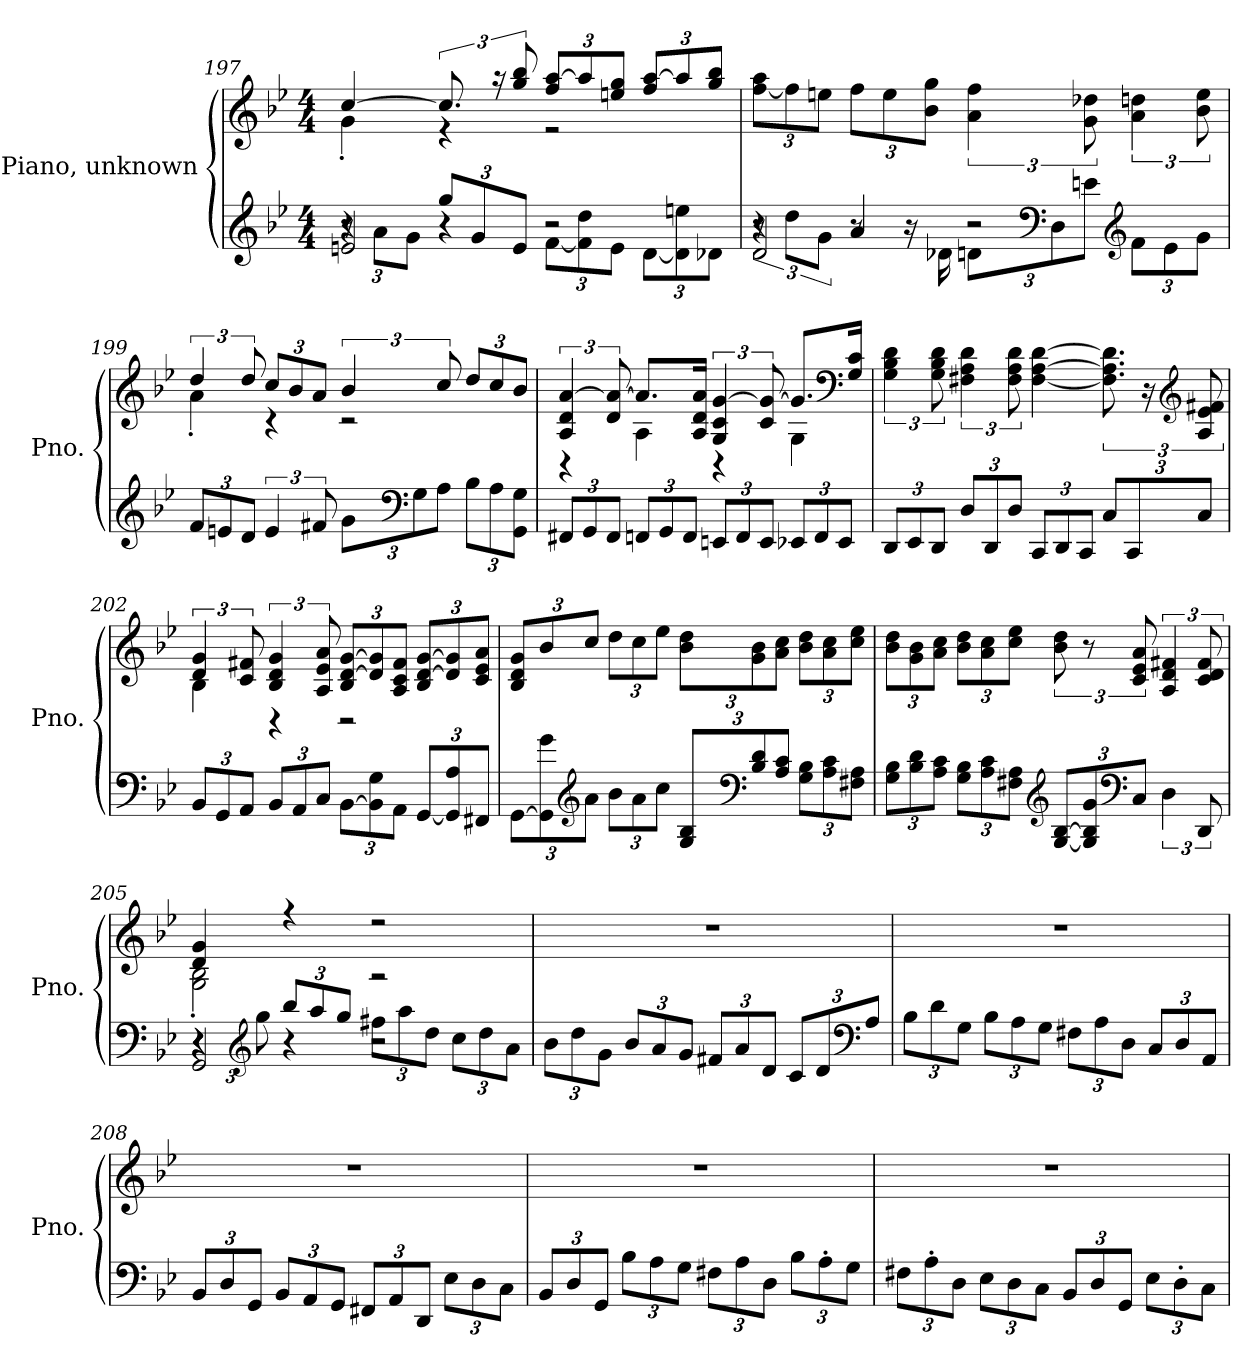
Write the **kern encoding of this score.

**kern	**kern
*part1	*part1
*staff2	*staff1
*I"Piano, unknown	*
*I'Pno.	*
!!LO:LB:g=z
*clefG2	*clefG2
*k[b-e-]	*k[b-e-]
*M4/4	*M4/4
=197	=197
*^	*^
*	*^	*	*
4r	12r	2en/	[4cc/	4g'\
.	12a\L	.	.	.
.	12g\J	.	.	.
*Xbrackettup	*	*	*	*
12gg/L	4r	.	12.cc/]	4r
12g/	.	.	.	.
.	.	.	24r	.
12e/J	.	.	12gg/ 12bb-/	.
*	*	*	*Xbrackettup	*
2r	[12f\L	2r	12ff/ [12aa/L	2r
.	12f\] 12dd\	.	12aa/]	.
.	12e\J	.	12een/ 12gg/J	.
.	[12d\L	.	12ff/ [12aa/L	.
.	12d\] 12een\	.	12aa/]	.
.	12d-X\J	.	12gg/ 12bb-/J	.
*	*	*	*v	*v
=198	=198	=198	=198
*	*brackettup	*	*
4r	12r	2d/	[12ff\ 12aa\L
.	12dd\L	.	12ff\]
.	12g\J	.	12een\J
4a/	8r	.	12ff\L
.	.	.	12ee\
.	16r	.	.
.	.	.	12b-\ 12gg\J
.	16d-X\	.	.
*	*Xbrackettup	*	*brackettup
2r	12dn\L	2r	6a\ 6ff\
*clefF4	*	*	*
.	12D\	.	.
.	12en\J	.	12g\ 12dd-X\
*clefG2	*	*	*
.	12f\L	.	6a\ 6ddn\
.	12e\	.	.
.	12g\J	.	12b-\ 12ee\
*v	*v	*v	*
!!LO:LB:g=z
=199	=199
*	*^
12f/L	6dd/	4a'\
12en/	.	.
12d/J	12dd/	.
*brackettup	*Xbrackettup	*
6e/	12cc/L	4r
.	12b-/	.
12f#X/	12a/J	.
*Xbrackettup	*brackettup	*
12g\L	6b-/	2r
*clefF4	*	*
12G\	.	.
12A\J	12cc/	.
*	*Xbrackettup	*
12B-\L	12dd/L	.
12A\	12cc/	.
12GG\ 12G\J	12b-/J	.
=200	=200	=200
*	*brackettup	*
12FF#X/L	6A/ 6d/ [6a/	4r
12GG/	.	.
12FF#/J	12d/ 12a/_	.
12FFn/L	8.a/L]	4A\
12GG/	.	.
12FF/J	.	.
.	16A/ 16d/ 16a/Jk	.
12EEn/L	6G/ 6c/ [6g/	4r
12FF/	.	.
12EE/J	12c/ 12g/_	.
12EE-X/L	8.g/L]	4G\
12FF/	.	.
12EE-/J	.	.
*	*clefF4	*
.	16G/ 16c/Jk	.
*	*v	*v
!!LO:LB:g=z
=201	=201
12DD/L	6G\ 6B-\ 6d\
12EE-/	.
12DD/J	12G\ 12B-\ 12d\
12D/L	6F#X\ 6A\ 6d\
12DD/	.
12D/J	12F#\ 12A\ 12d\
12CC/L	[4F#\ [4A\ [4d\
12DD/	.
12CC/J	.
12C/L	12.F#\] 12.A\] 12.d\]
12CC/	.
.	24r
*	*clefG2
12C/J	12A/ 12e-/ 12f#X/
=202	=202
*	*^
12BB-/L	6d/ 6g/	4B-\
12GG/	.	.
12AA/J	12c/ 12f#X/	.
12BB-/L	6B-/ 6d/ 6g/	4r
12AA/	.	.
12C/J	12A/ 12e-/ 12a/	.
*	*Xbrackettup	*
[12BB-\L	12B-/ [12d/ [12g/L	2r
12BB-\] 12G\	12d/] 12g/]	.
12AA\J	12A/ 12c/ 12f#/J	.
[12GG/L	12B-/ [12d/ [12g/L	.
12GG/] 12A/	12d/] 12g/]	.
12FF#X/J	12c/ 12e-/ 12a/J	.
*	*v	*v
!!LO:LB:g=z
=203	=203
[12GG\L	12B-/ 12d/ 12g/L
12GG\] 12g\	12b-/
*clefG2	*
12a\J	12cc/J
12b-\L	12dd\L
12a\	12cc\
12cc\J	12ee-\J
12G/ 12B-/L	12b-\ 12dd\L
*clefF4	*
12B-/ 12d/	12g\ 12b-\
12A/ 12c/J	12a\ 12cc\J
12G\ 12B-\L	12b-\ 12dd\L
12A\ 12c\	12a\ 12cc\
12F#X\ 12A\J	12cc\ 12ee-\J
=204	=204
12G\ 12B-\L	12b-\ 12dd\L
12B-\ 12d\	12g\ 12b-\
12A\ 12c\J	12a\ 12cc\J
12G\ 12B-\L	12b-\ 12dd\L
12A\ 12c\	12a\ 12cc\
12F#X\ 12A\J	12cc\ 12ee-\J
*clefG2	*
*	*brackettup
[12G/ [12B-/L	12b-\ 12dd\
12G/] 12B-/] 12g/	12r
*clefF4	*
12C/J	12c/ 12e-/ 12a/
*brackettup	*
6D\	6A/ 6d/ 6f#X/
12DD/	12c/ 12d/ 12f#/
!!LO:LB:g=z
=205	=205
*^	*^
*	*^	*	*
4r	6r	2GG/	4d/ 4g/	2G\' 2B-\'
*clefG2	*	*	*	*
.	12gg\	.	.	.
*Xbrackettup	*	*	*	*
12bb-/L	4r	.	4r	.
12aa/	.	.	.	.
12gg/J	.	.	.	.
2r	12ff#X\L	2r	2r	2r
.	12aa\	.	.	.
.	12dd\J	.	.	.
.	12cc\L	.	.	.
.	12dd\	.	.	.
.	12a\J	.	.	.
*v	*v	*v	*	*
*	*v	*v
=206	=206
12b-\L	1r
12dd\	.
12g\J	.
12b-/L	.
12a/	.
12g/J	.
12f#X/L	.
12a/	.
12d/J	.
12c/L	.
12d/	.
*clefF4	*
12A/J	.
=207	=207
12B-\L	1r
12d\	.
12G\J	.
12B-\L	.
12A\	.
12G\J	.
12F#X\L	.
12A\	.
12D\J	.
12C/L	.
12D/	.
12AA/J	.
!!LO:PB:g=z
=208	=208
12BB-/L	1r
12D/	.
12GG/J	.
12BB-/L	.
12AA/	.
12GG/J	.
12FF#X/L	.
12AA/	.
12DD/J	.
12E-\L	.
12D\	.
12C\J	.
=209	=209
12BB-/L	1r
12D/	.
12GG/J	.
12B-\L	.
12A\	.
12G\J	.
12F#X\L	.
12A\	.
12D\J	.
12B-\L	.
12A'\	.
12G\J	.
=210	=210
12F#X\L	1r
12A'\	.
12D\J	.
12E-\L	.
12D\	.
12C\J	.
12BB-/L	.
12D/	.
12GG/J	.
12E-\L	.
12D'\	.
12C\J	.
=	=
*-	*-
